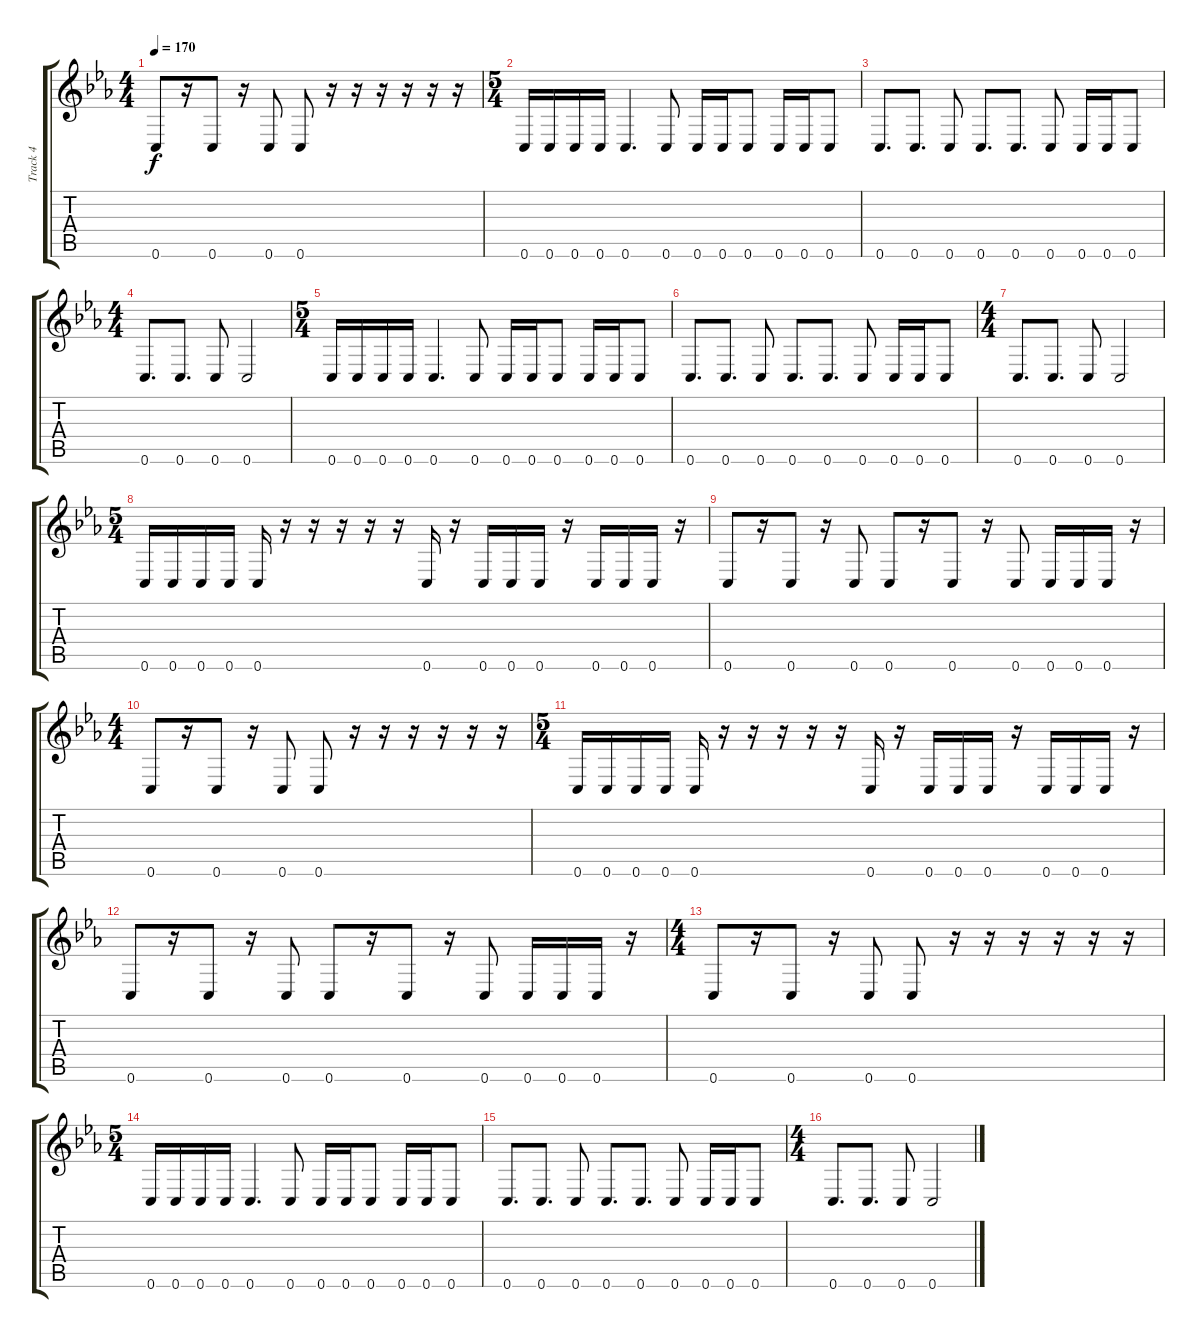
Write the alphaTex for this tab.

\track ("Track 4" "Track 4") {instrument electricbassfinger}
\staff {score tabs}
\tuning (D4 A3 F3 C3 G2 C2) {hide}
\ts (4 4)
\tempo 170
\clef g2
\ks cminor
0.6.8{dy f} r.16 0.6.8 r.16 0.6.8 0.6.8 r.16 r.16 r.16 r.16 r.16 r.16 |
\ts (5 4)
0.6.16 0.6.16 0.6.16 0.6.16 0.6.4{d} 0.6.8 0.6.16 0.6.16 0.6.8 0.6.16 0.6.16 0.6.8 |
0.6.8{d} 0.6.8{d} 0.6.8 0.6.8{d} 0.6.8{d} 0.6.8 0.6.16 0.6.16 0.6.8 |
\ts (4 4)
0.6.8{d} 0.6.8{d} 0.6.8 0.6.2 |
\ts (5 4)
0.6.16 0.6.16 0.6.16 0.6.16 0.6.4{d} 0.6.8 0.6.16 0.6.16 0.6.8 0.6.16 0.6.16 0.6.8 |
0.6.8{d} 0.6.8{d} 0.6.8 0.6.8{d} 0.6.8{d} 0.6.8 0.6.16 0.6.16 0.6.8 |
\ts (4 4)
0.6.8{d} 0.6.8{d} 0.6.8 0.6.2 |
\ts (5 4)
0.6.16 0.6.16 0.6.16 0.6.16 0.6.16 r.16 r.16 r.16 r.16 r.16 0.6.16 r.16 0.6.16 0.6.16 0.6.16 r.16 0.6.16 0.6.16 0.6.16 r.16 |
0.6.8 r.16 0.6.8 r.16 0.6.8 0.6.8 r.16 0.6.8 r.16 0.6.8 0.6.16 0.6.16 0.6.16 r.16 |
\ts (4 4)
0.6.8 r.16 0.6.8 r.16 0.6.8 0.6.8 r.16 r.16 r.16 r.16 r.16 r.16 |
\ts (5 4)
0.6.16 0.6.16 0.6.16 0.6.16 0.6.16 r.16 r.16 r.16 r.16 r.16 0.6.16 r.16 0.6.16 0.6.16 0.6.16 r.16 0.6.16 0.6.16 0.6.16 r.16 |
0.6.8 r.16 0.6.8 r.16 0.6.8 0.6.8 r.16 0.6.8 r.16 0.6.8 0.6.16 0.6.16 0.6.16 r.16 |
\ts (4 4)
0.6.8 r.16 0.6.8 r.16 0.6.8 0.6.8 r.16 r.16 r.16 r.16 r.16 r.16 |
\ts (5 4)
0.6.16 0.6.16 0.6.16 0.6.16 0.6.4{d} 0.6.8 0.6.16 0.6.16 0.6.8 0.6.16 0.6.16 0.6.8 |
0.6.8{d} 0.6.8{d} 0.6.8 0.6.8{d} 0.6.8{d} 0.6.8 0.6.16 0.6.16 0.6.8 |
\ts (4 4)
0.6.8{d} 0.6.8{d} 0.6.8 0.6.2
